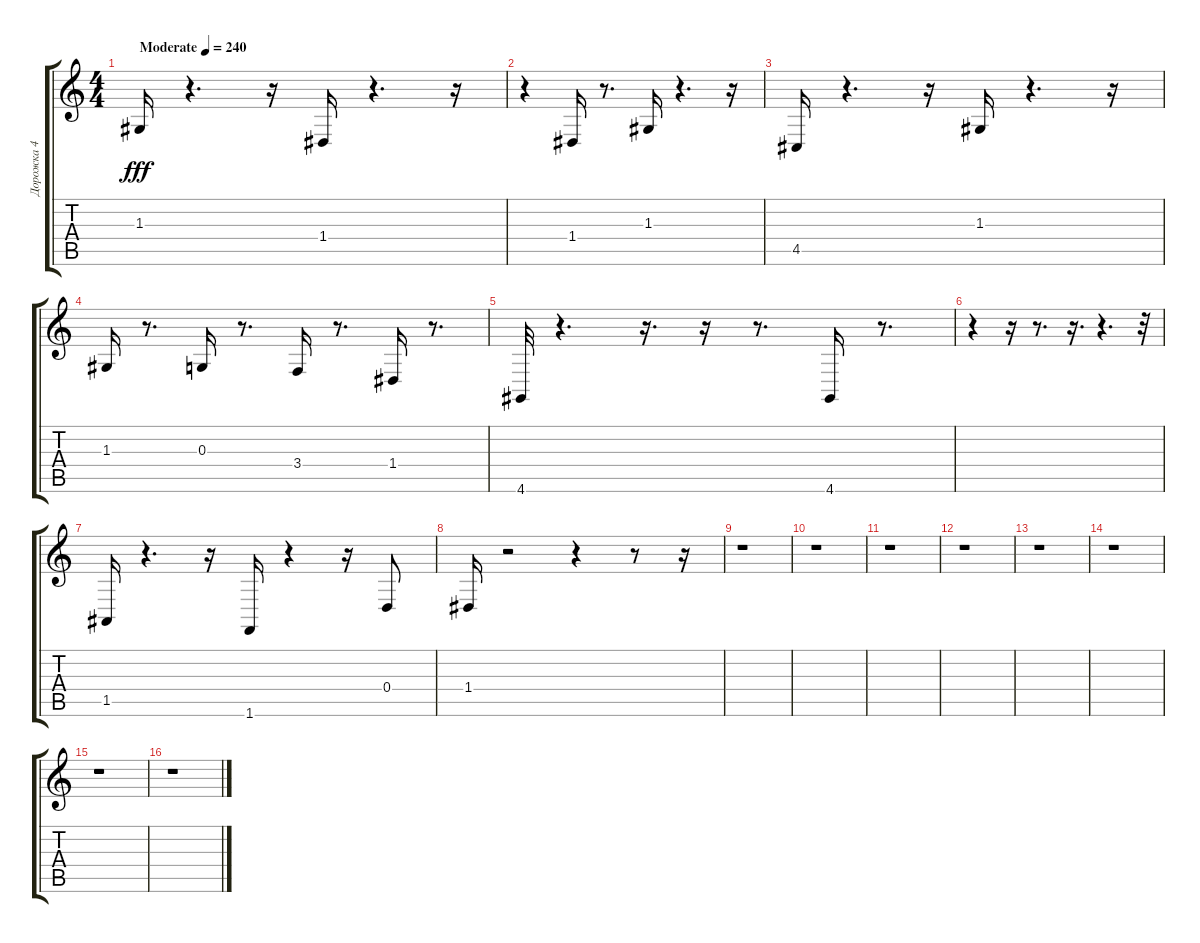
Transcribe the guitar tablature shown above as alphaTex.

\track ("Дорожка 4" "Дорожка 4") {instrument trombone}
\staff {score tabs}
\tuning (E4 B3 G3 D3 A2 E2) {hide}
\ts (4 4)
\tempo (240 "Moderate")
\clef g2
\ks c
1.3.16{dy fff instrument trombone} r.4{d} r.16 1.4.16 r.4{d} r.16 |
r.4 1.4.16 r.8{d} 1.3.16 r.4{d} r.16 |
4.5.16 r.4{d} r.16 1.3.16 r.4{d} r.16 |
1.3.16 r.8{d} 0.3.16 r.8{d} 3.4.16 r.8{d} 1.4.16 r.8{d} |
4.6.32 r.4{d} r.16{d} r.16 r.8{d} 4.6.16 r.8{d} |
r.4 r.16 r.8{d} r.16{d} r.4{d} r.32 |
1.5.16 r.4{d} r.16 1.6.16 r.4 r.16 0.4.8 |
1.4.16 r.2 r.4 r.8 r.16 |
r.1 |
r.1 |
r.1 |
r.1 |
r.1 |
r.1 |
r.1 |
r.1
